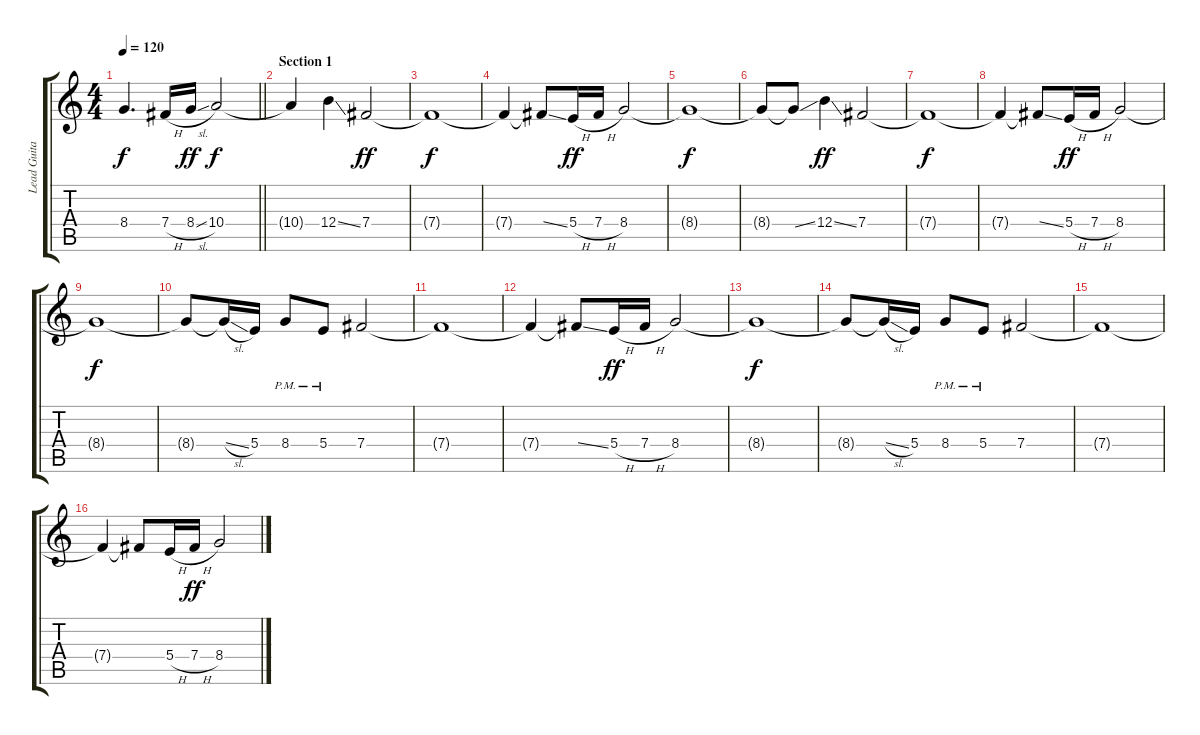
\track ("Lead Guitar Delay Repeats (Ignore Me)" "Lead Guita") {instrument overdrivenguitar}
\staff {score tabs}
\tuning (Db4 Ab3 E3 B2 Gb2 Db2) {hide}
\ts (4 4)
\tempo 120
\clef g2
\barLineRight lightlight
\ks c
8.4{t}.4{d dy f} 7.4{h}.16 8.4{sl}.16{dy ff} 10.4.2{dy f} |
\section ("" "Section 1")
10.4{t}.4 12.4{ss}.4 7.4.2{dy ff} |
7.4{t}.1{dy f} |
7.4{t}.4 7.4{ss t}.8 5.4{h}.16{dy ff} 7.4{h}.16 8.4.2 |
8.4{t}.1{dy f} |
8.4{t}.8 8.4{ss t}.8 12.4{ss}.4{dy ff} 7.4.2 |
7.4{t}.1{dy f} |
7.4{t}.4 7.4{ss t}.8 5.4{h}.16{dy ff} 7.4{h}.16 8.4.2 |
8.4{t}.1{dy f} |
8.4{t}.8 8.4{sl t}.16 5.4.16 8.4{pm}.8 5.4{pm}.8 7.4.2 |
7.4{t}.1 |
7.4{t}.4 7.4{ss t}.8 5.4{h}.16{dy ff} 7.4{h}.16 8.4.2 |
8.4{t}.1{dy f} |
8.4{t}.8 8.4{sl t}.16 5.4.16 8.4{pm}.8 5.4{pm}.8 7.4.2 |
7.4{t}.1 |
7.4{t}.4 7.4{t}.8 5.4{h}.16 7.4{h}.16{dy ff} 8.4.2
